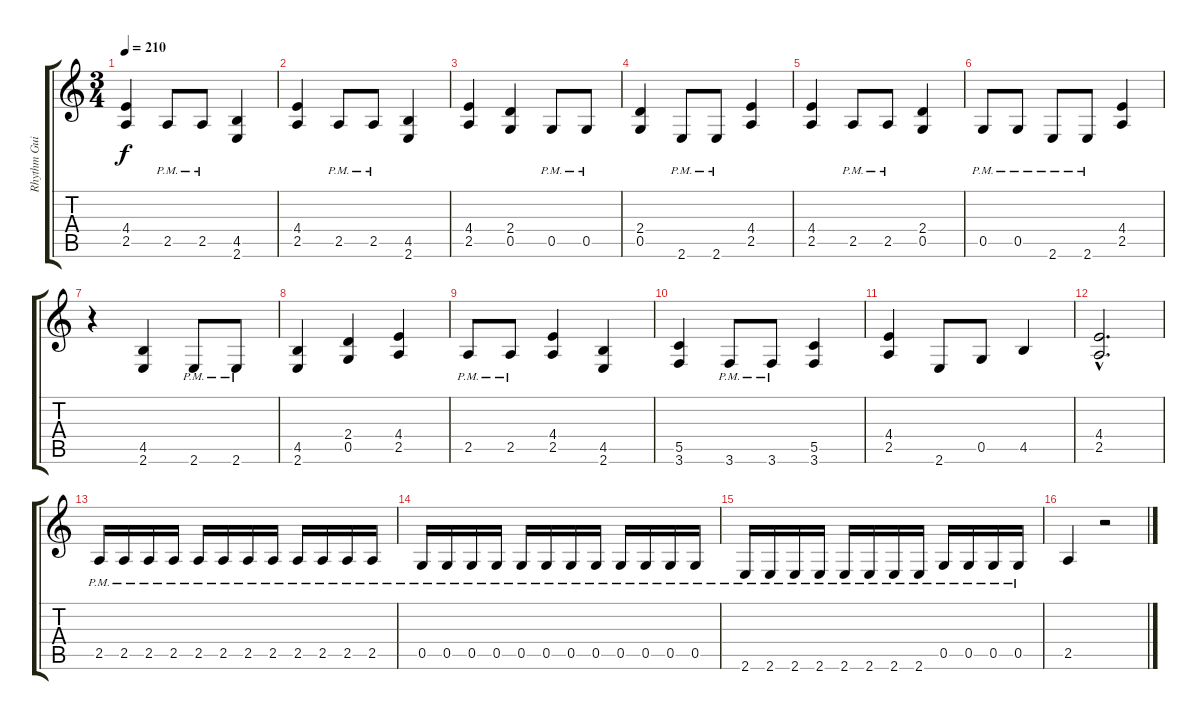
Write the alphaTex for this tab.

\track ("Rhythm Guitar" "Rhythm Gui") {instrument distortionguitar}
\staff {score tabs}
\tuning (D4 A3 F3 C3 G2 D2) {hide}
\ts (3 4)
\tempo 210
\clef g2
\ks c
(4.4 2.5).4{dy f} 2.5{pm}.8 2.5{pm}.8 (4.5 2.6).4 |
(4.4 2.5).4 2.5{pm}.8 2.5{pm}.8 (4.5 2.6).4 |
(4.4 2.5).4 (2.4 0.5).4 0.5{pm}.8 0.5{pm}.8 |
(2.4 0.5).4 2.6{pm}.8 2.6{pm}.8 (4.4 2.5).4 |
(4.4 2.5).4 2.5{pm}.8 2.5{pm}.8 (2.4 0.5).4 |
0.5{pm}.8 0.5{pm}.8 2.6{pm}.8 2.6{pm}.8 (4.4 2.5).4 |
r.4 (4.5 2.6).4 2.6{pm}.8 2.6{pm}.8 |
(4.5 2.6).4 (2.4 0.5).4 (4.4 2.5).4 |
2.5{pm}.8 2.5{pm}.8 (4.4 2.5).4 (4.5 2.6).4 |
(5.5 3.6).4 3.6{pm}.8 3.6{pm}.8 (5.5 3.6).4 |
(4.4 2.5).4 2.6.8 0.5.8 4.5.4 |
(4.4{hac} 2.5{hac}).2{d} |
2.5{pm}.16 2.5{pm}.16 2.5{pm}.16 2.5{pm}.16 2.5{pm}.16 2.5{pm}.16 2.5{pm}.16 2.5{pm}.16 2.5{pm}.16 2.5{pm}.16 2.5{pm}.16 2.5{pm}.16 |
0.5{pm}.16 0.5{pm}.16 0.5{pm}.16 0.5{pm}.16 0.5{pm}.16 0.5{pm}.16 0.5{pm}.16 0.5{pm}.16 0.5{pm}.16 0.5{pm}.16 0.5{pm}.16 0.5{pm}.16 |
2.6{pm}.16 2.6{pm}.16 2.6{pm}.16 2.6{pm}.16 2.6{pm}.16 2.6{pm}.16 2.6{pm}.16 2.6{pm}.16 0.5{pm}.16 0.5{pm}.16 0.5{pm}.16 0.5{pm}.16 |
2.5.4 r.2
